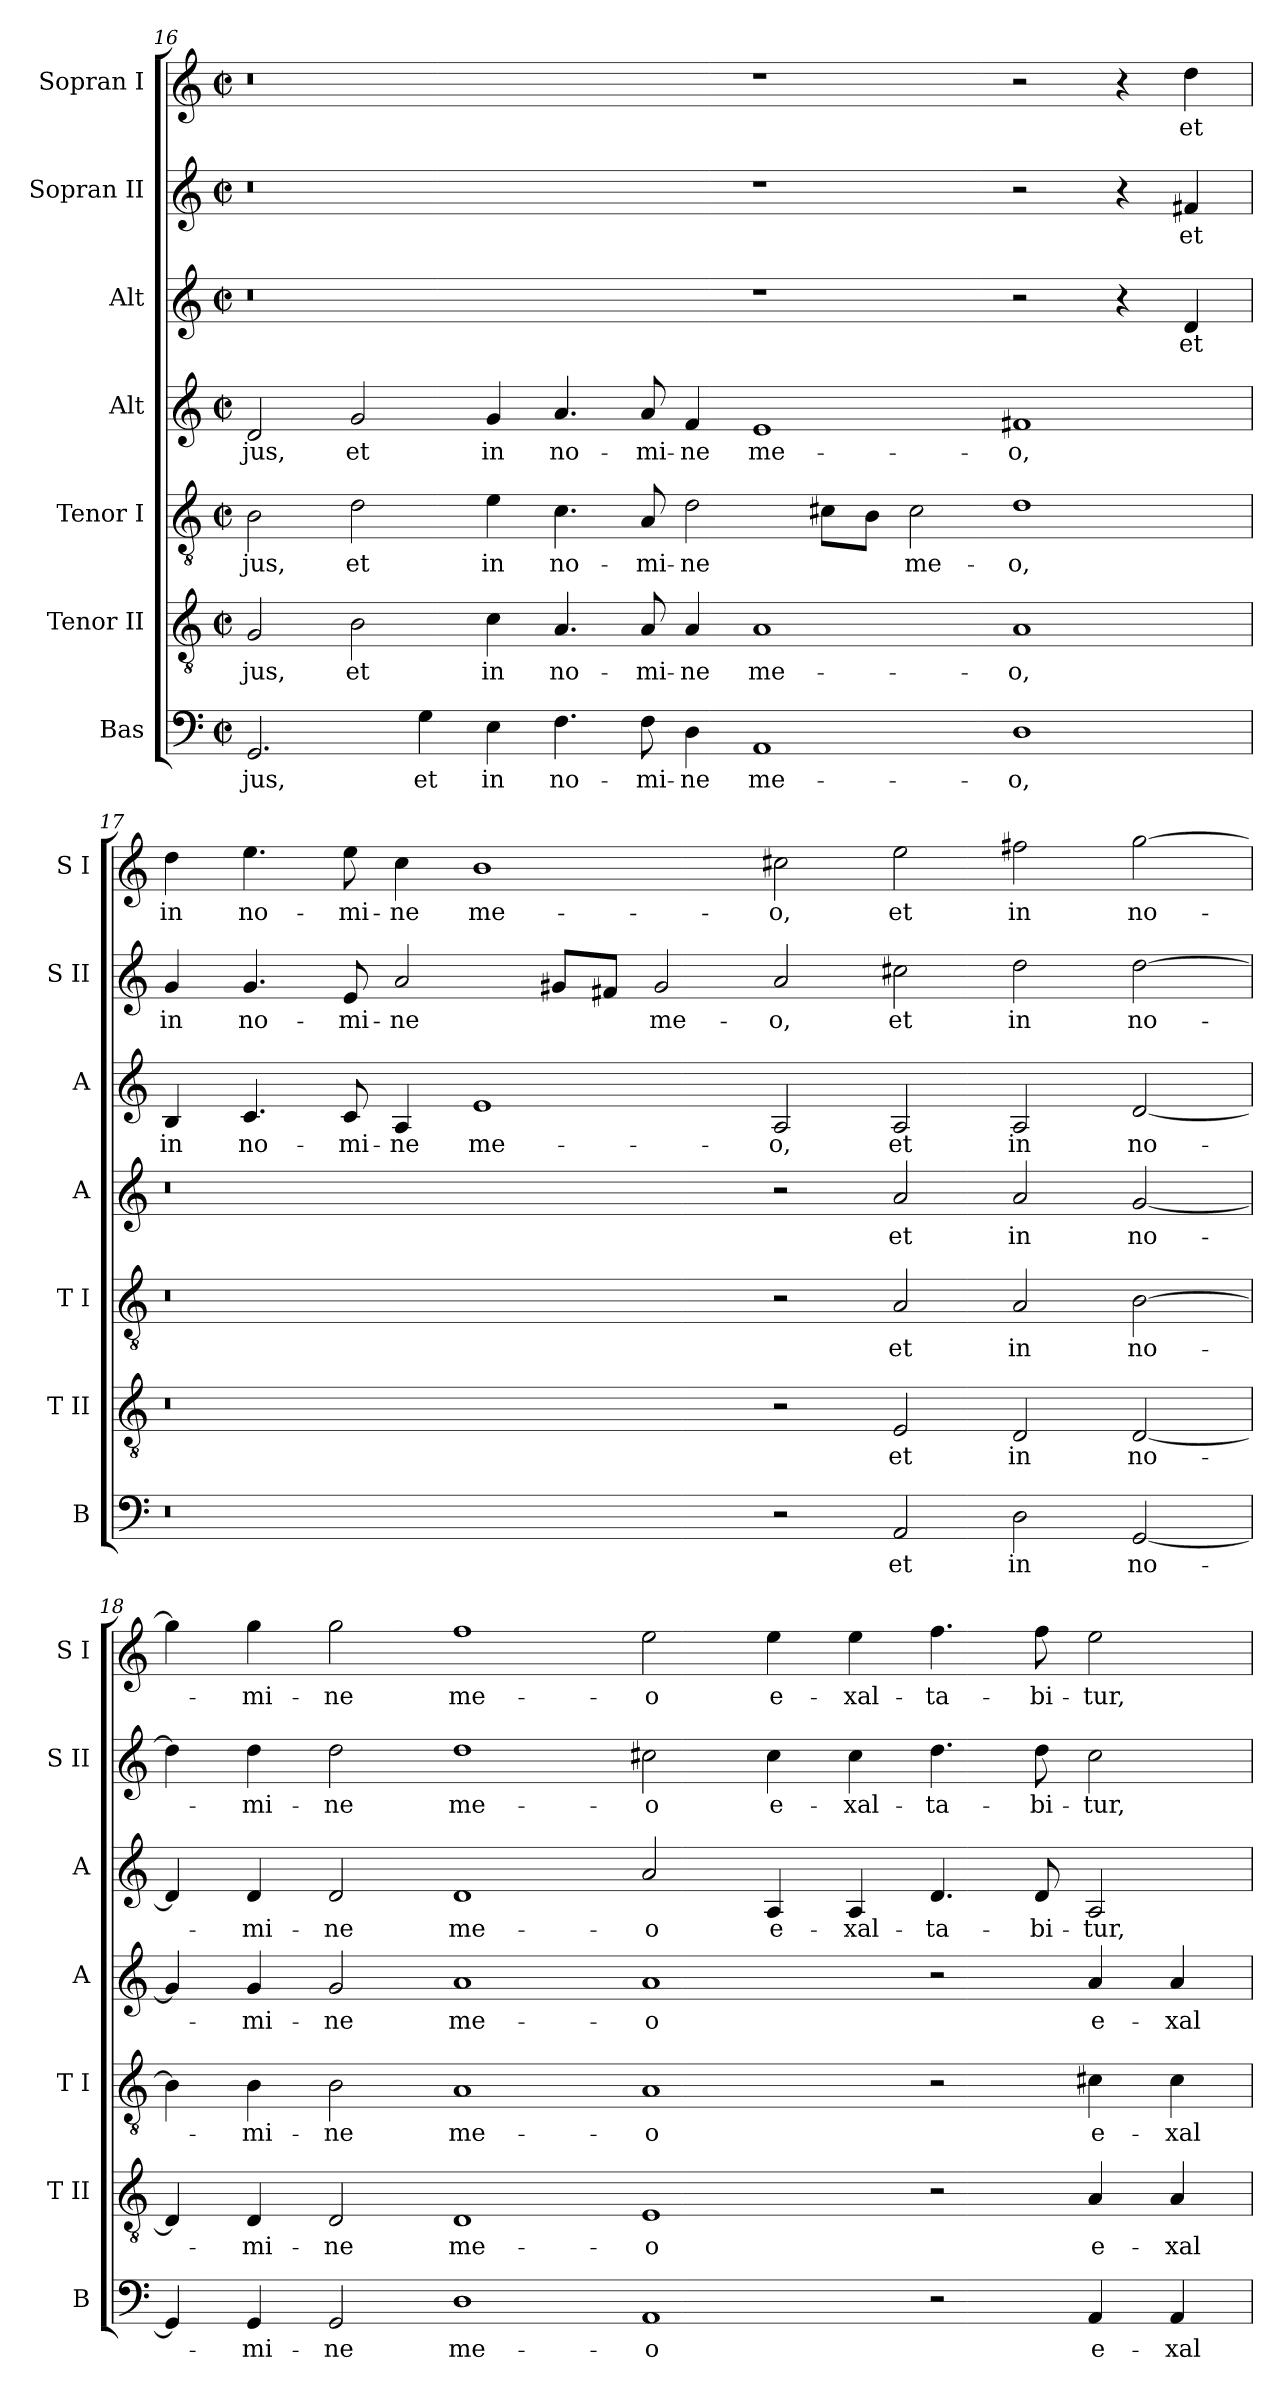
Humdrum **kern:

**kern	**text	**kern	**text	**kern	**text	**kern	**text	**kern	**text	**kern	**text	**kern	**text
*part7	*part7	*part6	*part6	*part5	*part5	*part4	*part4	*part3	*part3	*part2	*part2	*part1	*part1
*staff7	*staff7	*staff6	*staff6	*staff5	*staff5	*staff4	*staff4	*staff3	*staff3	*staff2	*staff2	*staff1	*staff1
*I"Bas	*	*I"Tenor II	*	*I"Tenor I	*	*I"Alt	*	*I"Alt	*	*I"Sopran II	*	*I"Sopran I	*
*I'B	*	*I'T II	*	*I'T I	*	*I'A	*	*I'A	*	*I'S II	*	*I'S I	*
*clefF4	*	*clefGv2	*	*clefGv2	*	*clefG2	*	*clefG2	*	*clefG2	*	*clefG2	*
*k[]	*	*k[]	*	*k[]	*	*k[]	*	*k[]	*	*k[]	*	*k[]	*
*C:	*	*C:	*	*C:	*	*C:	*	*C:	*	*C:	*	*C:	*
*M2/2	*	*M2/2	*	*M2/2	*	*M2/2	*	*M2/2	*	*M2/2	*	*M2/2	*
*met(c|)	*	*met(c|)	*	*met(c|)	*	*met(c|)	*	*met(c|)	*	*met(c|)	*	*met(c|)	*
=16	=16	=16	=16	=16	=16	=16	=16	=16	=16	=16	=16	=16	=16
!	!LO:LY:b	!	!LO:LY:b	!	!LO:LY:b	!	!LO:LY:b	!	!	!	!	!	!
2.GG/	-jus,	2G/	-jus,	2B\	-jus,	2d/	-jus,	0r	.	0r	.	0r	.
!	!	!	!LO:LY:b	!	!LO:LY:b	!	!LO:LY:b	!	!	!	!	!	!
.	.	2B\	et	2d\	et	2g/	et	.	.	.	.	.	.
!	!LO:LY:b	!	!	!	!	!	!	!	!	!	!	!	!
4G\	et	.	.	.	.	.	.	.	.	.	.	.	.
!	!LO:LY:b	!	!LO:LY:b	!	!LO:LY:b	!	!LO:LY:b	!	!	!	!	!	!
4E\	in	4c\	in	4e\	in	4g/	in	.	.	.	.	.	.
!	!LO:LY:b	!	!LO:LY:b	!	!LO:LY:b	!	!LO:LY:b	!	!	!	!	!	!
4.F\	no-	4.A/	no-	4.c\	no-	4.a/	no-	.	.	.	.	.	.
!	!LO:LY:b	!	!LO:LY:b	!	!LO:LY:b	!	!LO:LY:b	!	!	!	!	!	!
8F\	-mi-	8A/	-mi-	8A/	-mi-	8a/	-mi-	.	.	.	.	.	.
!	!LO:LY:b	!	!LO:LY:b	!	!LO:LY:b	!	!LO:LY:b	!	!	!	!	!	!
4D\	-ne	4A/	-ne	2d\	-ne	4f/	-ne	.	.	.	.	.	.
!	!LO:LY:b	!	!LO:LY:b	!	!	!	!LO:LY:b	!	!	!	!	!	!
1AA	me-	1A	me-	.	.	1e	me-	1r	.	1r	.	1r	.
.	.	.	.	8c#X\L	.	.	.	.	.	.	.	.	.
.	.	.	.	8B\J	.	.	.	.	.	.	.	.	.
!	!	!	!	!	!LO:LY:b	!	!	!	!	!	!	!	!
.	.	.	.	2c#\	me-	.	.	.	.	.	.	.	.
!	!LO:LY:b	!	!LO:LY:b	!	!LO:LY:b	!	!LO:LY:b	!	!	!	!	!	!
1D	-o,	1A	-o,	1d	-o,	1f#X	-o,	2r	.	2r	.	2r	.
.	.	.	.	.	.	.	.	4r	.	4r	.	4r	.
!	!	!	!	!	!	!	!	!	!LO:LY:b	!	!LO:LY:b	!	!LO:LY:b
.	.	.	.	.	.	.	.	4d/	et	4f#X/	et	4dd\	et
!!LO:LB:g=z
=17	=17	=17	=17	=17	=17	=17	=17	=17	=17	=17	=17	=17	=17
!	!	!	!	!	!	!	!	!	!LO:LY:b	!	!LO:LY:b	!	!LO:LY:b
0r	.	0r	.	0r	.	0r	.	4B/	in	4g/	in	4dd\	in
!	!	!	!	!	!	!	!	!	!LO:LY:b	!	!LO:LY:b	!	!LO:LY:b
.	.	.	.	.	.	.	.	4.c/	no-	4.g/	no-	4.ee\	no-
!	!	!	!	!	!	!	!	!	!LO:LY:b	!	!LO:LY:b	!	!LO:LY:b
.	.	.	.	.	.	.	.	8c/	-mi-	8e/	-mi-	8ee\	-mi-
!	!	!	!	!	!	!	!	!	!LO:LY:b	!	!LO:LY:b	!	!LO:LY:b
.	.	.	.	.	.	.	.	4A/	-ne	2a/	-ne	4cc\	-ne
!	!	!	!	!	!	!	!	!	!LO:LY:b	!	!	!	!LO:LY:b
.	.	.	.	.	.	.	.	1e	me-	.	.	1b	me-
.	.	.	.	.	.	.	.	.	.	8g#X/L	.	.	.
.	.	.	.	.	.	.	.	.	.	8f#X/J	.	.	.
!	!	!	!	!	!	!	!	!	!	!	!LO:LY:b	!	!
.	.	.	.	.	.	.	.	.	.	2g#/	me-	.	.
!	!	!	!	!	!	!	!	!	!LO:LY:b	!	!LO:LY:b	!	!LO:LY:b
2r	.	2r	.	2r	.	2r	.	2A/	-o,	2a/	-o,	2cc#X\	-o,
!	!LO:LY:b	!	!LO:LY:b	!	!LO:LY:b	!	!LO:LY:b	!	!LO:LY:b	!	!LO:LY:b	!	!LO:LY:b
2AA/	et	2E/	et	2A/	et	2a/	et	2A/	et	2cc#X\	et	2ee\	et
!	!LO:LY:b	!	!LO:LY:b	!	!LO:LY:b	!	!LO:LY:b	!	!LO:LY:b	!	!LO:LY:b	!	!LO:LY:b
2D\	in	2D/	in	2A/	in	2a/	in	2A/	in	2dd\	in	2ff#X\	in
!	!LO:LY:b	!	!LO:LY:b	!	!LO:LY:b	!	!LO:LY:b	!	!LO:LY:b	!	!LO:LY:b	!	!LO:LY:b
[2GG/	no-	[2D/	no-	[2B\	no-	[2g/	no-	[2d/	no-	[2dd\	no-	[2gg\	no-
=18	=18	=18	=18	=18	=18	=18	=18	=18	=18	=18	=18	=18	=18
4GG/]	.	4D/]	.	4B\]	.	4g/]	.	4d/]	.	4dd\]	.	4gg\]	.
!	!LO:LY:b	!	!LO:LY:b	!	!LO:LY:b	!	!LO:LY:b	!	!LO:LY:b	!	!LO:LY:b	!	!LO:LY:b
4GG/	-mi-	4D/	-mi-	4B\	-mi-	4g/	-mi-	4d/	-mi-	4dd\	-mi-	4gg\	-mi-
!	!LO:LY:b	!	!LO:LY:b	!	!LO:LY:b	!	!LO:LY:b	!	!LO:LY:b	!	!LO:LY:b	!	!LO:LY:b
2GG/	-ne	2D/	-ne	2B\	-ne	2g/	-ne	2d/	-ne	2dd\	-ne	2gg\	-ne
!	!LO:LY:b	!	!LO:LY:b	!	!LO:LY:b	!	!LO:LY:b	!	!LO:LY:b	!	!LO:LY:b	!	!LO:LY:b
1D	me-	1D	me-	1A	me-	1a	me-	1d	me-	1dd	me-	1ff	me-
!	!LO:LY:b	!	!LO:LY:b	!	!LO:LY:b	!	!LO:LY:b	!	!LO:LY:b	!	!LO:LY:b	!	!LO:LY:b
1AA	-o	1E	-o	1A	-o	1a	-o	2a/	-o	2cc#X\	-o	2ee\	-o
!	!	!	!	!	!	!	!	!	!LO:LY:b	!	!LO:LY:b	!	!LO:LY:b
.	.	.	.	.	.	.	.	4A/	e-	4cc#\	e-	4ee\	e-
!	!	!	!	!	!	!	!	!	!LO:LY:b	!	!LO:LY:b	!	!LO:LY:b
.	.	.	.	.	.	.	.	4A/	-xal-	4cc#\	-xal-	4ee\	-xal-
!	!	!	!	!	!	!	!	!	!LO:LY:b	!	!LO:LY:b	!	!LO:LY:b
2r	.	2r	.	2r	.	2r	.	4.d/	-ta-	4.dd\	-ta-	4.ff\	-ta-
!	!	!	!	!	!	!	!	!	!LO:LY:b	!	!LO:LY:b	!	!LO:LY:b
.	.	.	.	.	.	.	.	8d/	-bi-	8dd\	-bi-	8ff\	-bi-
!	!LO:LY:b	!	!LO:LY:b	!	!LO:LY:b	!	!LO:LY:b	!	!LO:LY:b	!	!LO:LY:b	!	!LO:LY:b
4AA/	e-	4A/	e-	4c#X\	e-	4a/	e-	2A/	-tur,	2cc#\	-tur,	2ee\	-tur,
!	!LO:LY:b	!	!LO:LY:b	!	!LO:LY:b	!	!LO:LY:b	!	!	!	!	!	!
4AA/	-xal-	4A/	-xal-	4c#\	-xal-	4a/	-xal-	.	.	.	.	.	.
=	=	=	=	=	=	=	=	=	=	=	=	=	=
*-	*-	*-	*-	*-	*-	*-	*-	*-	*-	*-	*-	*-	*-
